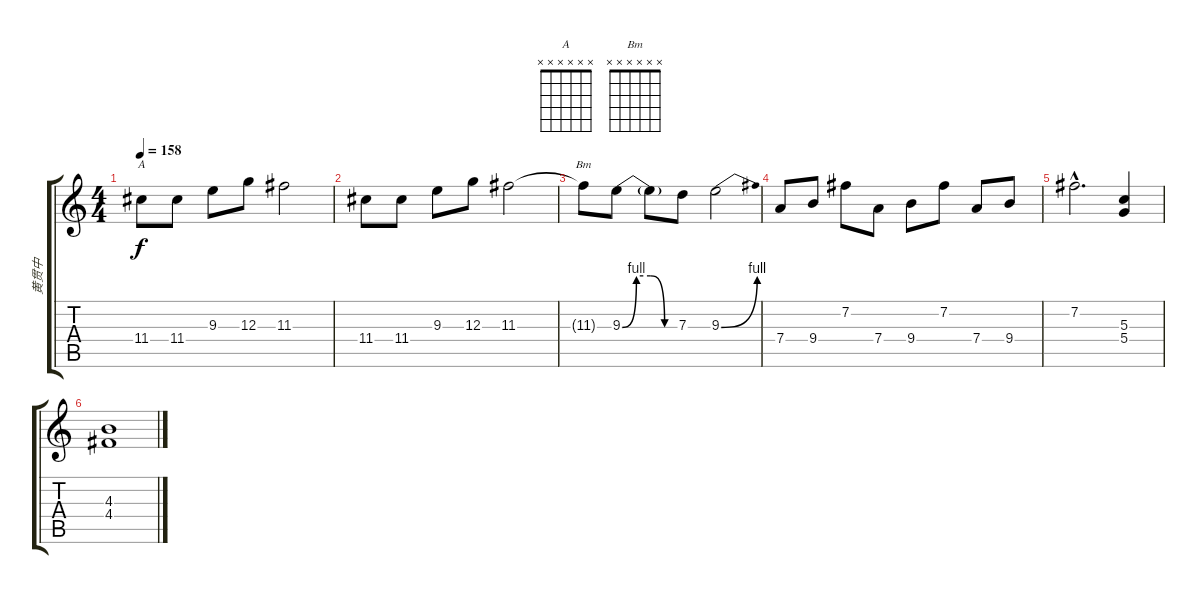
\track ("黄贯中" "黄贯中") {instrument distortionguitar}
\staff {score tabs}
\tuning (E4 B3 G3 D3 A2 E2) {hide}
\chord ("A" x x x x x x)
\chord ("Bm" x x x x x x)
\ts (4 4)
\tempo 158
\clef g2
\ks c
11.4.8{ch "A" dy f} 11.4.8 9.3.8 12.3.8 11.3.2 |
11.4.8 11.4.8 9.3.8 12.3.8 11.3.2 |
11.3{t}.8{ch "Bm"} 9.3{be (custom 0 0 15 4 30 4 45 0 60 0)}.8 9.3{t}.8 7.3.8 9.3{be (bend 0 0 60 4)}.2 |
7.4.8 9.4.8 7.2.8 7.4.8 9.4.8 7.2.8 7.4.8 9.4.8 |
7.2{hac}.2{d} (5.3 5.4).4 |
(4.3 4.4).1
